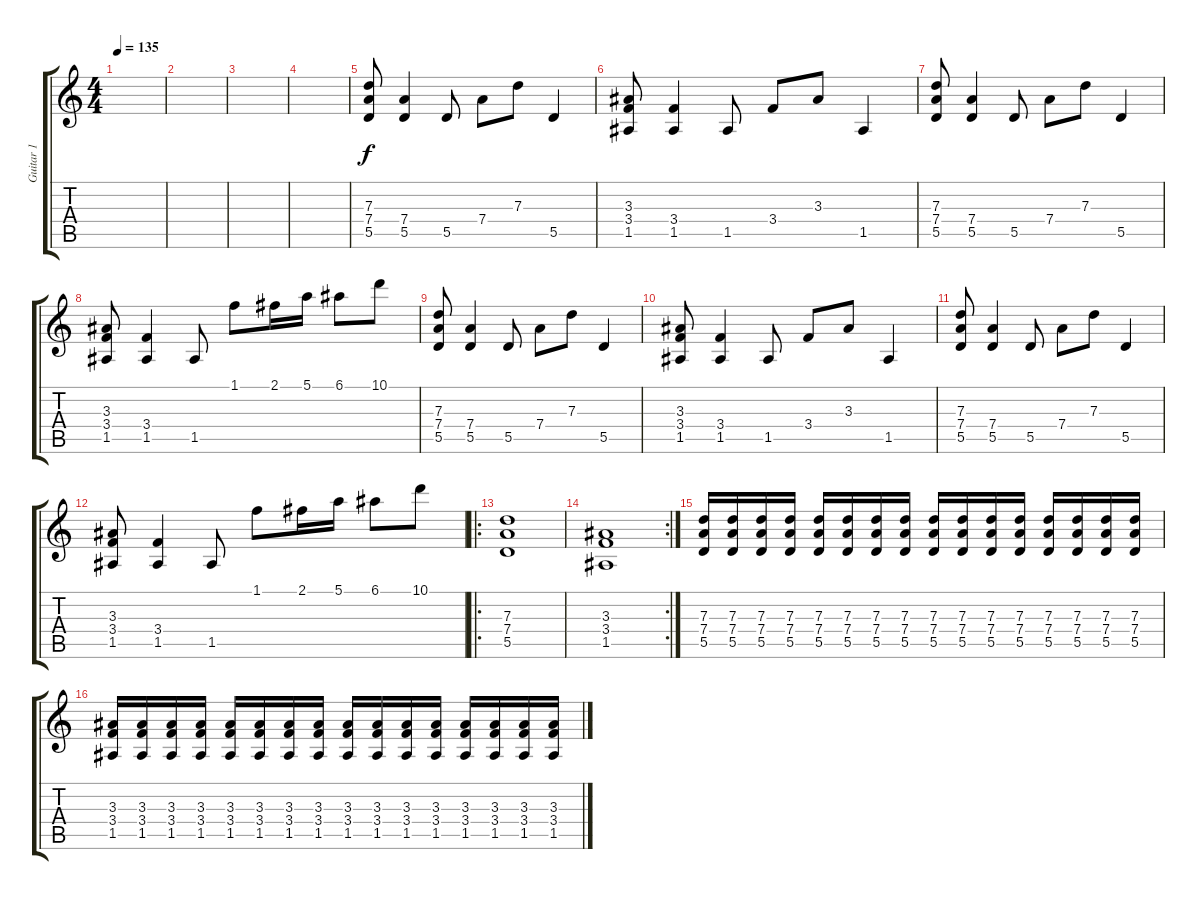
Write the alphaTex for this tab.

\track ("Guitar 1" "Guitar 1") {instrument distortionguitar}
\staff {score tabs}
\tuning (E4 B3 G3 D3 A2 E2) {hide}
\ts (4 4)
\tempo 135
\clef g2
\ks c
|
|
|
|
(7.3 7.4 5.5).8{volume 14} (7.4 5.5).4 5.5.8 7.4.8 7.3.8 5.5.4 |
(3.3 3.4 1.5).8 (3.4 1.5).4 1.5.8 3.4.8 3.3.8 1.5.4 |
(7.3 7.4 5.5).8 (7.4 5.5).4 5.5.8 7.4.8 7.3.8 5.5.4 |
(3.3 3.4 1.5).8 (3.4 1.5).4 1.5.8 1.1.8 2.1.16 5.1.16 6.1.8 10.1.8 |
(7.3 7.4 5.5).8 (7.4 5.5).4 5.5.8 7.4.8 7.3.8 5.5.4 |
(3.3 3.4 1.5).8 (3.4 1.5).4 1.5.8 3.4.8 3.3.8 1.5.4 |
(7.3 7.4 5.5).8 (7.4 5.5).4 5.5.8 7.4.8 7.3.8 5.5.4 |
(3.3 3.4 1.5).8 (3.4 1.5).4 1.5.8 1.1.8 2.1.16 5.1.16 6.1.8 10.1.8 |
\ro
(7.3 7.4 5.5).1 |
\rc 2
(3.3 3.4 1.5).1 |
(7.3 7.4 5.5).16{volume 14} (7.3 7.4 5.5).16 (7.3 7.4 5.5).16 (7.3 7.4 5.5).16 (7.3 7.4 5.5).16 (7.3 7.4 5.5).16 (7.3 7.4 5.5).16 (7.3 7.4 5.5).16 (7.3 7.4 5.5).16 (7.3 7.4 5.5).16 (7.3 7.4 5.5).16 (7.3 7.4 5.5).16 (7.3 7.4 5.5).16 (7.3 7.4 5.5).16 (7.3 7.4 5.5).16 (7.3 7.4 5.5).16 |
(3.3 3.4 1.5).16 (3.3 3.4 1.5).16 (3.3 3.4 1.5).16 (3.3 3.4 1.5).16 (3.3 3.4 1.5).16 (3.3 3.4 1.5).16 (3.3 3.4 1.5).16 (3.3 3.4 1.5).16 (3.3 3.4 1.5).16 (3.3 3.4 1.5).16 (3.3 3.4 1.5).16 (3.3 3.4 1.5).16 (3.3 3.4 1.5).16 (3.3 3.4 1.5).16 (3.3 3.4 1.5).16 (3.3 3.4 1.5).16
